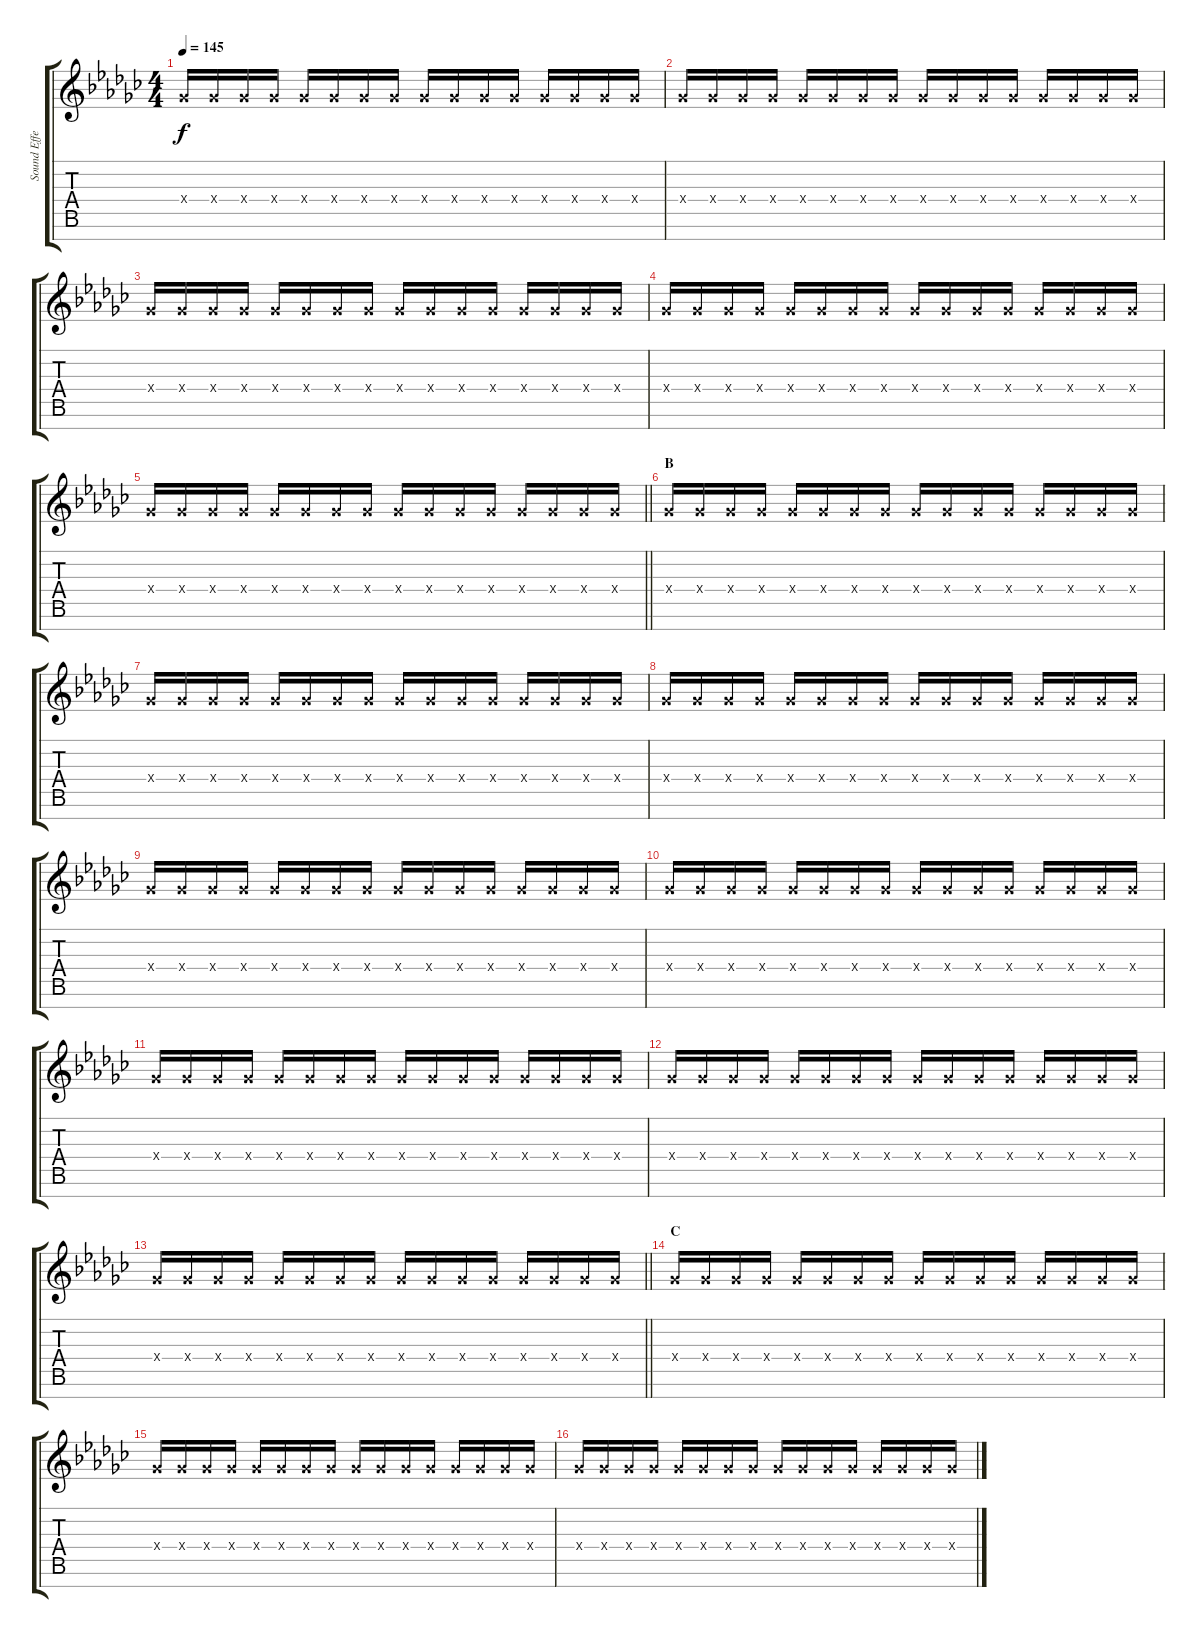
\track ("Sound Effect I" "Sound Effe") {instrument pad3polysynth}
\staff {score tabs}
\tuning (E5 B4 G4 D4 A3 E3 B2) {hide}
\ts (4 4)
\tempo 145
\clef g2
\ks gb
4.4{x}.16{dy f} 4.4{x}.16 4.4{x}.16 4.4{x}.16 4.4{x}.16 4.4{x}.16 4.4{x}.16 4.4{x}.16 4.4{x}.16 4.4{x}.16 4.4{x}.16 4.4{x}.16 4.4{x}.16 4.4{x}.16 4.4{x}.16 4.4{x}.16 |
4.4{x}.16 4.4{x}.16 4.4{x}.16 4.4{x}.16 4.4{x}.16 4.4{x}.16 4.4{x}.16 4.4{x}.16 4.4{x}.16 4.4{x}.16 4.4{x}.16 4.4{x}.16 4.4{x}.16 4.4{x}.16 4.4{x}.16 4.4{x}.16 |
4.4{x}.16 4.4{x}.16 4.4{x}.16 4.4{x}.16 4.4{x}.16 4.4{x}.16 4.4{x}.16 4.4{x}.16 4.4{x}.16 4.4{x}.16 4.4{x}.16 4.4{x}.16 4.4{x}.16 4.4{x}.16 4.4{x}.16 4.4{x}.16 |
4.4{x}.16 4.4{x}.16 4.4{x}.16 4.4{x}.16 4.4{x}.16 4.4{x}.16 4.4{x}.16 4.4{x}.16 4.4{x}.16 4.4{x}.16 4.4{x}.16 4.4{x}.16 4.4{x}.16 4.4{x}.16 4.4{x}.16 4.4{x}.16 |
\barLineRight lightlight
4.4{x}.16 4.4{x}.16 4.4{x}.16 4.4{x}.16 4.4{x}.16 4.4{x}.16 4.4{x}.16 4.4{x}.16 4.4{x}.16 4.4{x}.16 4.4{x}.16 4.4{x}.16 4.4{x}.16 4.4{x}.16 4.4{x}.16 4.4{x}.16 |
\section ("" "B")
4.4{x}.16 4.4{x}.16 4.4{x}.16 4.4{x}.16 4.4{x}.16 4.4{x}.16 4.4{x}.16 4.4{x}.16 4.4{x}.16 4.4{x}.16 4.4{x}.16 4.4{x}.16 4.4{x}.16 4.4{x}.16 4.4{x}.16 4.4{x}.16 |
4.4{x}.16 4.4{x}.16 4.4{x}.16 4.4{x}.16 4.4{x}.16 4.4{x}.16 4.4{x}.16 4.4{x}.16 4.4{x}.16 4.4{x}.16 4.4{x}.16 4.4{x}.16 4.4{x}.16 4.4{x}.16 4.4{x}.16 4.4{x}.16 |
4.4{x}.16 4.4{x}.16 4.4{x}.16 4.4{x}.16 4.4{x}.16 4.4{x}.16 4.4{x}.16 4.4{x}.16 4.4{x}.16 4.4{x}.16 4.4{x}.16 4.4{x}.16 4.4{x}.16 4.4{x}.16 4.4{x}.16 4.4{x}.16 |
4.4{x}.16 4.4{x}.16 4.4{x}.16 4.4{x}.16 4.4{x}.16 4.4{x}.16 4.4{x}.16 4.4{x}.16 4.4{x}.16 4.4{x}.16 4.4{x}.16 4.4{x}.16 4.4{x}.16 4.4{x}.16 4.4{x}.16 4.4{x}.16 |
4.4{x}.16 4.4{x}.16 4.4{x}.16 4.4{x}.16 4.4{x}.16 4.4{x}.16 4.4{x}.16 4.4{x}.16 4.4{x}.16 4.4{x}.16 4.4{x}.16 4.4{x}.16 4.4{x}.16 4.4{x}.16 4.4{x}.16 4.4{x}.16 |
4.4{x}.16 4.4{x}.16 4.4{x}.16 4.4{x}.16 4.4{x}.16 4.4{x}.16 4.4{x}.16 4.4{x}.16 4.4{x}.16 4.4{x}.16 4.4{x}.16 4.4{x}.16 4.4{x}.16 4.4{x}.16 4.4{x}.16 4.4{x}.16 |
4.4{x}.16 4.4{x}.16 4.4{x}.16 4.4{x}.16 4.4{x}.16 4.4{x}.16 4.4{x}.16 4.4{x}.16 4.4{x}.16 4.4{x}.16 4.4{x}.16 4.4{x}.16 4.4{x}.16 4.4{x}.16 4.4{x}.16 4.4{x}.16 |
\barLineRight lightlight
4.4{x}.16 4.4{x}.16 4.4{x}.16 4.4{x}.16 4.4{x}.16 4.4{x}.16 4.4{x}.16 4.4{x}.16 4.4{x}.16 4.4{x}.16 4.4{x}.16 4.4{x}.16 4.4{x}.16 4.4{x}.16 4.4{x}.16 4.4{x}.16 |
\section ("" "C")
4.4{x}.16 4.4{x}.16 4.4{x}.16 4.4{x}.16 4.4{x}.16 4.4{x}.16 4.4{x}.16 4.4{x}.16 4.4{x}.16 4.4{x}.16 4.4{x}.16 4.4{x}.16 4.4{x}.16 4.4{x}.16 4.4{x}.16 4.4{x}.16 |
4.4{x}.16 4.4{x}.16 4.4{x}.16 4.4{x}.16 4.4{x}.16 4.4{x}.16 4.4{x}.16 4.4{x}.16 4.4{x}.16 4.4{x}.16 4.4{x}.16 4.4{x}.16 4.4{x}.16 4.4{x}.16 4.4{x}.16 4.4{x}.16 |
4.4{x}.16 4.4{x}.16 4.4{x}.16 4.4{x}.16 4.4{x}.16 4.4{x}.16 4.4{x}.16 4.4{x}.16 4.4{x}.16 4.4{x}.16 4.4{x}.16 4.4{x}.16 4.4{x}.16 4.4{x}.16 4.4{x}.16 4.4{x}.16
